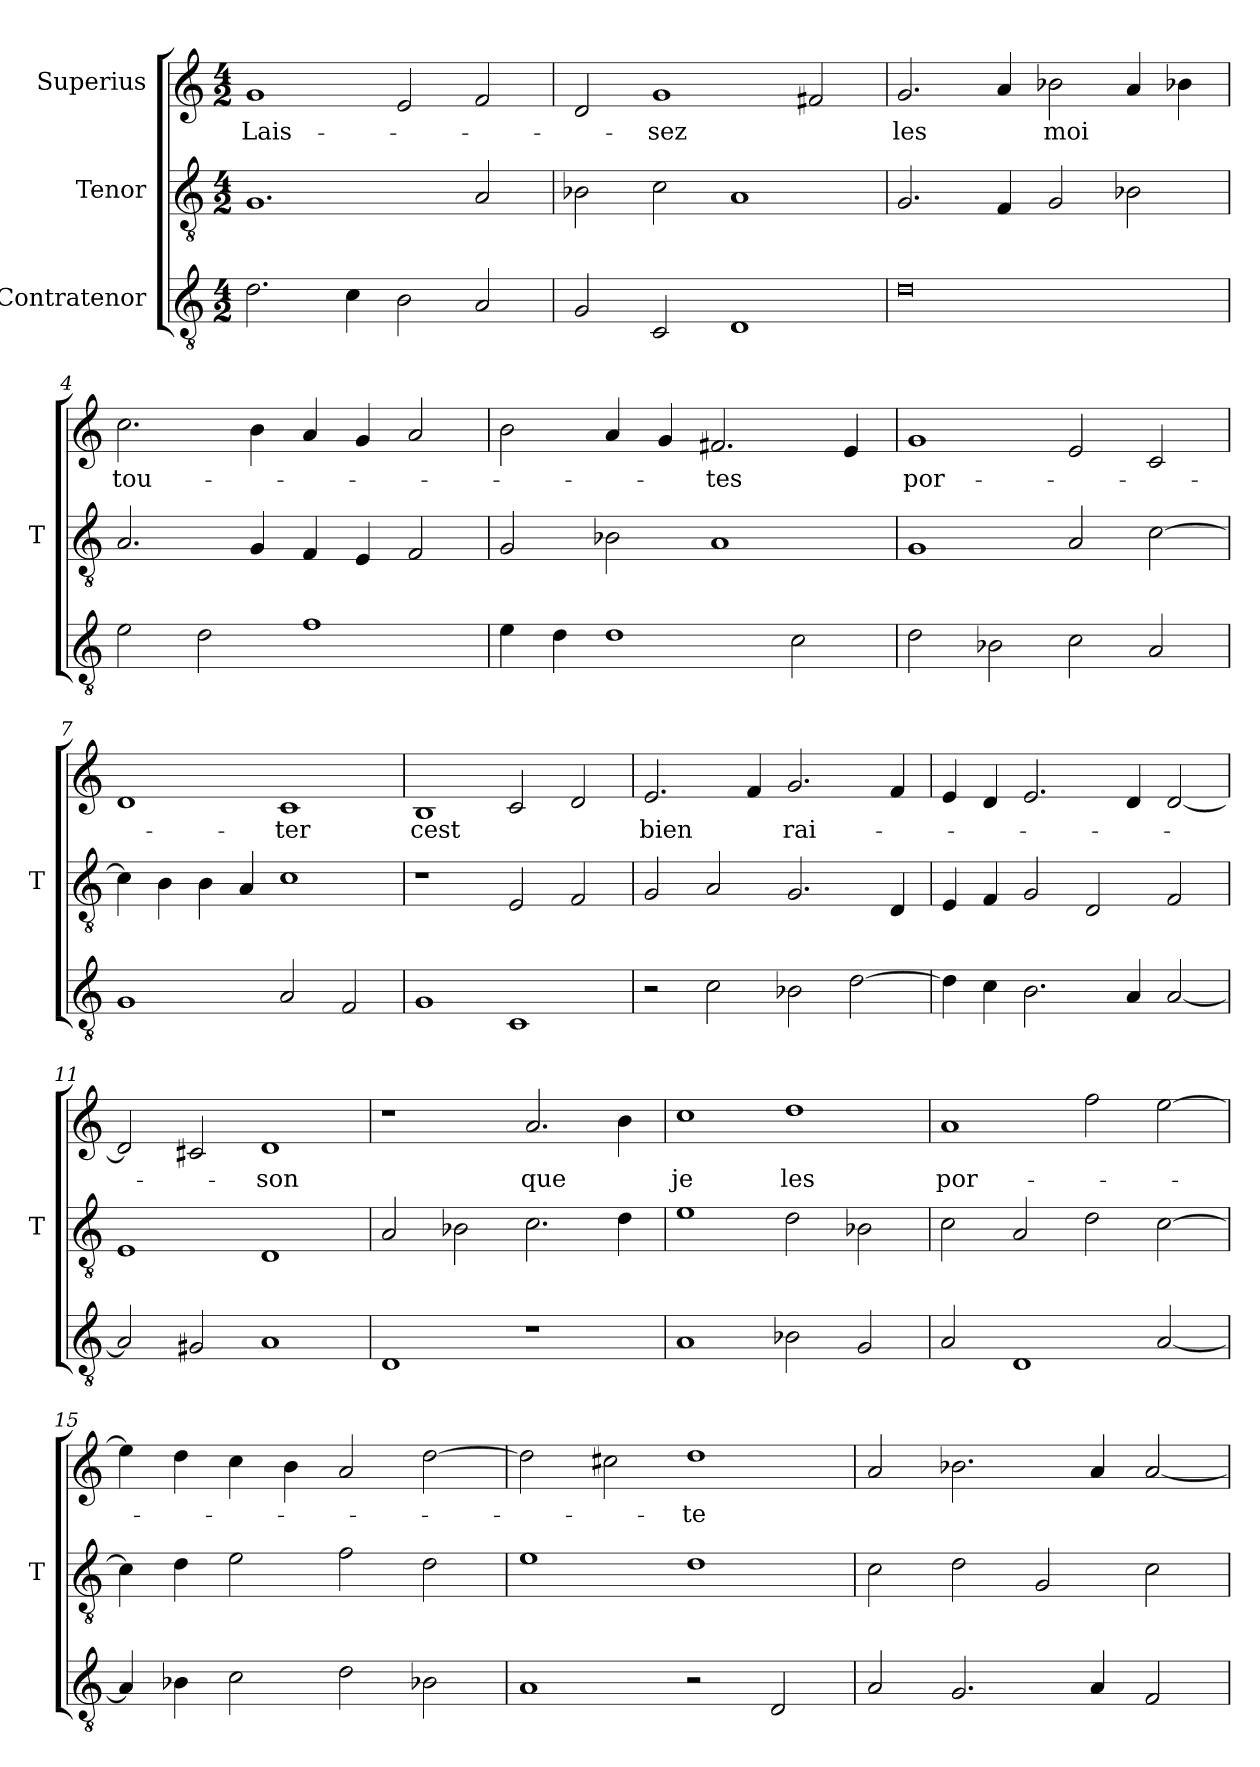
**kern	**kern	**kern	**text
*part3	*part2	*part1	*part1
*staff3	*staff2	*staff1	*staff1
*I"Contratenor	*I"Tenor	*I"Superius	*
*	*I'T	*	*
*clefGv2	*clefGv2	*clefG2	*
*M4/2	*M4/2	*M4/2	*
=1	=1	=1	=1
2.d	1.G	1g	Lais-
4c	.	.	.
2B	.	2e	.
2A	2A	2f	.
=2	=2	=2	=2
2G	2B-X	2d	.
2C	2c	1g	-sez
1D	1A	.	.
.	.	2f#X	.
=3	=3	=3	=3
0d	2.G	2.g	-les
.	4F	4a	.
.	2G	2b-X	-moi
.	2B-X	4a	.
.	.	4b-X	.
=4	=4	=4	=4
2e	2.A	2.cc	tou-
2d	.	.	.
.	4G	4b	.
1f	4F	4a	.
.	4E	4g	.
.	2F	2a	.
=5	=5	=5	=5
4e	2G	2b	.
4d	.	.	.
1d	2B-X	4a	.
.	.	4g	.
.	1A	2.f#X	-tes
2c	.	.	.
.	.	4e	.
=6	=6	=6	=6
2d	1G	1g	por-
2B-X	.	.	.
2c	2A	2e	.
2A	[2c	2c	.
=7	=7	=7	=7
1G	4c]	1d	.
.	4B	.	.
.	4B	.	.
.	4A	.	.
2A	1c	1c	-ter
2F	.	.	.
=8	=8	=8	=8
1G	1r	1B	-cest
1C	2E	2c	.
.	2F	2d	.
=9	=9	=9	=9
2r	2G	2.e	-bien
2c	2A	.	.
.	.	4f	.
2B-X	2.G	2.g	rai-
[2d	.	.	.
.	4D	4f	.
=10	=10	=10	=10
4d]	4E	4e	.
4c	4F	4d	.
2.B	2G	2.e	.
.	2D	.	.
4A	.	4d	.
[2A	2F	[2d	.
=11	=11	=11	=11
2A]	1E	2d]	.
2G#X	.	2c#X	.
1A	1D	1d	-son
=12	=12	=12	=12
1D	2A	1r	.
.	2B-X	.	.
1r	2.c	2.a	-que
.	4d	4b	.
=13	=13	=13	=13
1A	1e	1cc	-je
2B-X	2d	1dd	-les
2G	2B-X	.	.
=14	=14	=14	=14
2A	2c	1a	por-
1D	2A	.	.
.	2d	2ff	.
[2A	[2c	[2ee	.
=15	=15	=15	=15
4A]	4c]	4ee]	.
4B-X	4d	4dd	.
2c	2e	4cc	.
.	.	4b	.
2d	2f	2a	.
2B-X	2d	[2dd	.
=16	=16	=16	=16
1A	1e	2dd]	.
.	.	2cc#X	.
2r	1d	1dd	-te
2D	.	.	.
=17	=17	=17	=17
2A	2c	2a	.
2.G	2d	2.b-X	.
.	2G	.	.
4A	.	4a	.
2F	2c	[2a	.
=	=	=	=
*-	*-	*-	*-
